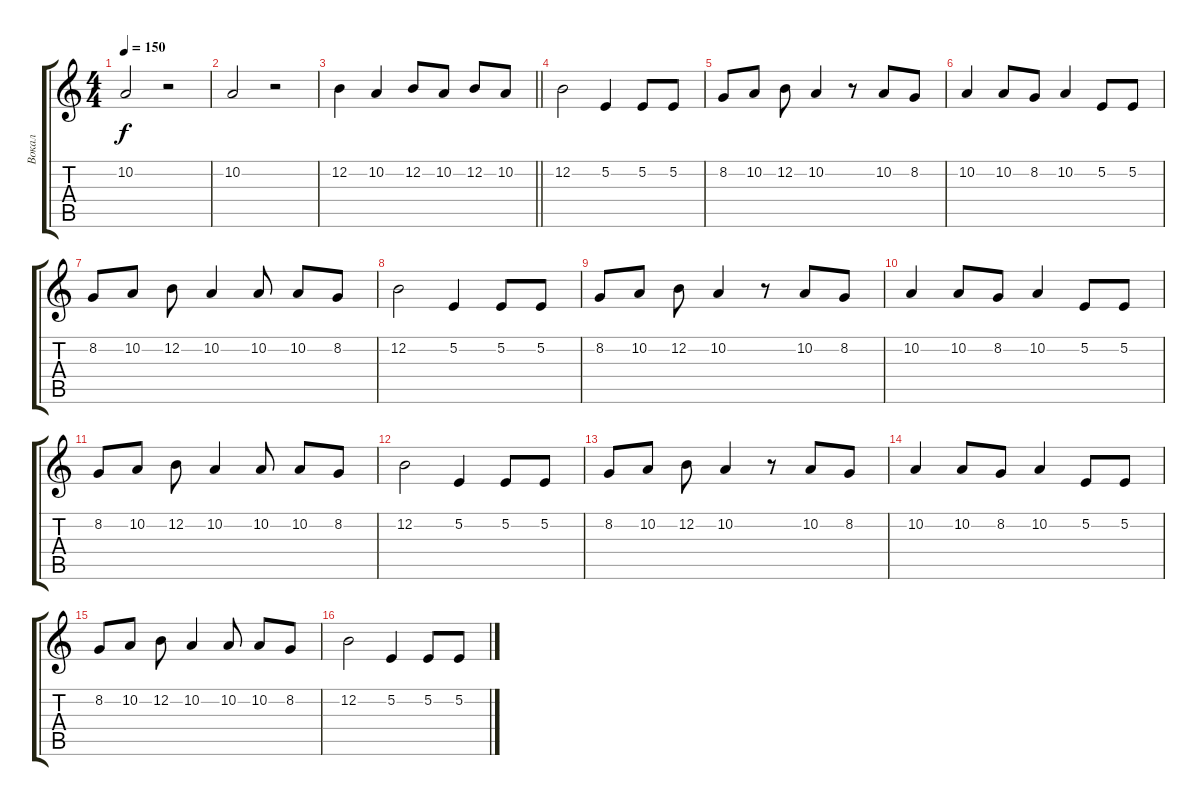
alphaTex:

\track ("Вокал" "Вокал") {instrument oboe}
\staff {score tabs}
\tuning (E4 B3 G3 D3 A2 E2) {hide}
\ts (4 4)
\tempo 150
\clef g2
\ks c
10.2.2{dy f} r.2 |
10.2.2 r.2 |
\barLineRight lightlight
12.2.4 10.2.4 12.2.8 10.2.8 12.2.8 10.2.8 |
12.2.2 5.2.4 5.2.8 5.2.8 |
8.2.8 10.2.8 12.2.8 10.2.4 r.8 10.2.8 8.2.8 |
10.2.4 10.2.8 8.2.8 10.2.4 5.2.8 5.2.8 |
8.2.8 10.2.8 12.2.8 10.2.4 10.2.8 10.2.8 8.2.8 |
12.2.2 5.2.4 5.2.8 5.2.8 |
8.2.8 10.2.8 12.2.8 10.2.4 r.8 10.2.8 8.2.8 |
10.2.4 10.2.8 8.2.8 10.2.4 5.2.8 5.2.8 |
8.2.8 10.2.8 12.2.8 10.2.4 10.2.8 10.2.8 8.2.8 |
12.2.2 5.2.4 5.2.8 5.2.8 |
8.2.8 10.2.8 12.2.8 10.2.4 r.8 10.2.8 8.2.8 |
10.2.4 10.2.8 8.2.8 10.2.4 5.2.8 5.2.8 |
8.2.8 10.2.8 12.2.8 10.2.4 10.2.8 10.2.8 8.2.8 |
12.2.2 5.2.4 5.2.8 5.2.8
